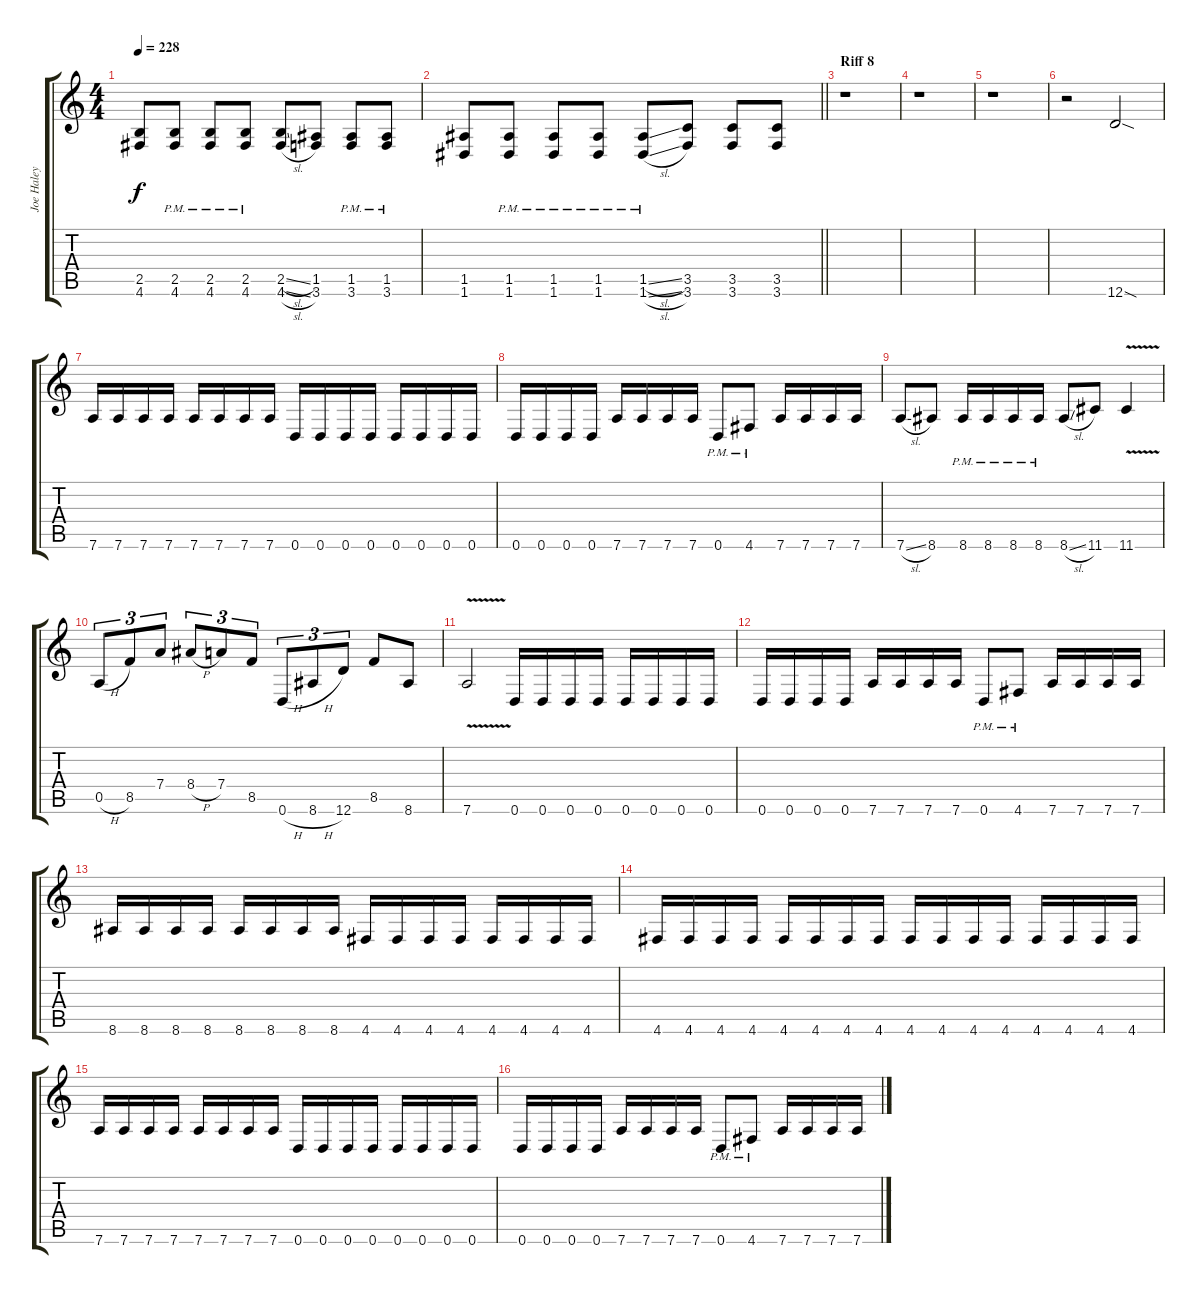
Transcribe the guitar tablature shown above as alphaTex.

\track ("Joe Haley" "Joe Haley") {instrument distortionguitar}
\staff {score tabs}
\tuning (E4 B3 G3 D3 A2 D2) {hide}
\ts (4 4)
\tempo 228
\clef g2
\ks c
(2.5 4.6).8{dy f} (2.5{pm} 4.6{pm}).8 (2.5{pm} 4.6{pm}).8 (2.5{pm} 4.6{pm}).8 (2.5{sl} 4.6{sl}).8 (1.5 3.6).8 (1.5{pm} 3.6{pm}).8 (1.5{pm} 3.6{pm}).8 |
\barLineRight lightlight
(1.5 1.6).8 (1.5{pm} 1.6{pm}).8 (1.5{pm} 1.6{pm}).8 (1.5{pm} 1.6{pm}).8 (1.5{sl pm} 1.6{sl pm}).8 (3.5 3.6).8 (3.5 3.6).8 (3.5 3.6).8 |
\section ("" "Riff 8")
r.1 |
r.1 |
r.1 |
r.2 12.6{sod}.2 |
7.6.16 7.6.16 7.6.16 7.6.16 7.6.16 7.6.16 7.6.16 7.6.16 0.6.16 0.6.16 0.6.16 0.6.16 0.6.16 0.6.16 0.6.16 0.6.16 |
0.6.16 0.6.16 0.6.16 0.6.16 7.6.16 7.6.16 7.6.16 7.6.16 0.6{pm}.8 4.6{pm}.8 7.6.16 7.6.16 7.6.16 7.6.16 |
7.6{sl}.8 8.6.8 8.6{pm}.16 8.6{pm}.16 8.6{pm}.16 8.6{pm}.16 8.6{sl}.8 11.6.8 11.6{v}.4 |
0.5{h}.8{tu (3 2)} 8.5.8{tu (3 2)} 7.4.8{tu (3 2)} 8.4{h}.8{tu (3 2)} 7.4.8{tu (3 2)} 8.5.8{tu (3 2)} 0.6{h}.8{tu (3 2)} 8.6{h}.8{tu (3 2)} 12.6.8{tu (3 2)} 8.5.8 8.6.8 |
7.6{v}.2 0.6.16 0.6.16 0.6.16 0.6.16 0.6.16 0.6.16 0.6.16 0.6.16 |
0.6.16 0.6.16 0.6.16 0.6.16 7.6.16 7.6.16 7.6.16 7.6.16 0.6{pm}.8 4.6{pm}.8 7.6.16 7.6.16 7.6.16 7.6.16 |
8.6.16 8.6.16 8.6.16 8.6.16 8.6.16 8.6.16 8.6.16 8.6.16 4.6.16 4.6.16 4.6.16 4.6.16 4.6.16 4.6.16 4.6.16 4.6.16 |
4.6.16 4.6.16 4.6.16 4.6.16 4.6.16 4.6.16 4.6.16 4.6.16 4.6.16 4.6.16 4.6.16 4.6.16 4.6.16 4.6.16 4.6.16 4.6.16 |
7.6.16 7.6.16 7.6.16 7.6.16 7.6.16 7.6.16 7.6.16 7.6.16 0.6.16 0.6.16 0.6.16 0.6.16 0.6.16 0.6.16 0.6.16 0.6.16 |
0.6.16 0.6.16 0.6.16 0.6.16 7.6.16 7.6.16 7.6.16 7.6.16 0.6{pm}.8 4.6{pm}.8 7.6.16 7.6.16 7.6.16 7.6.16
